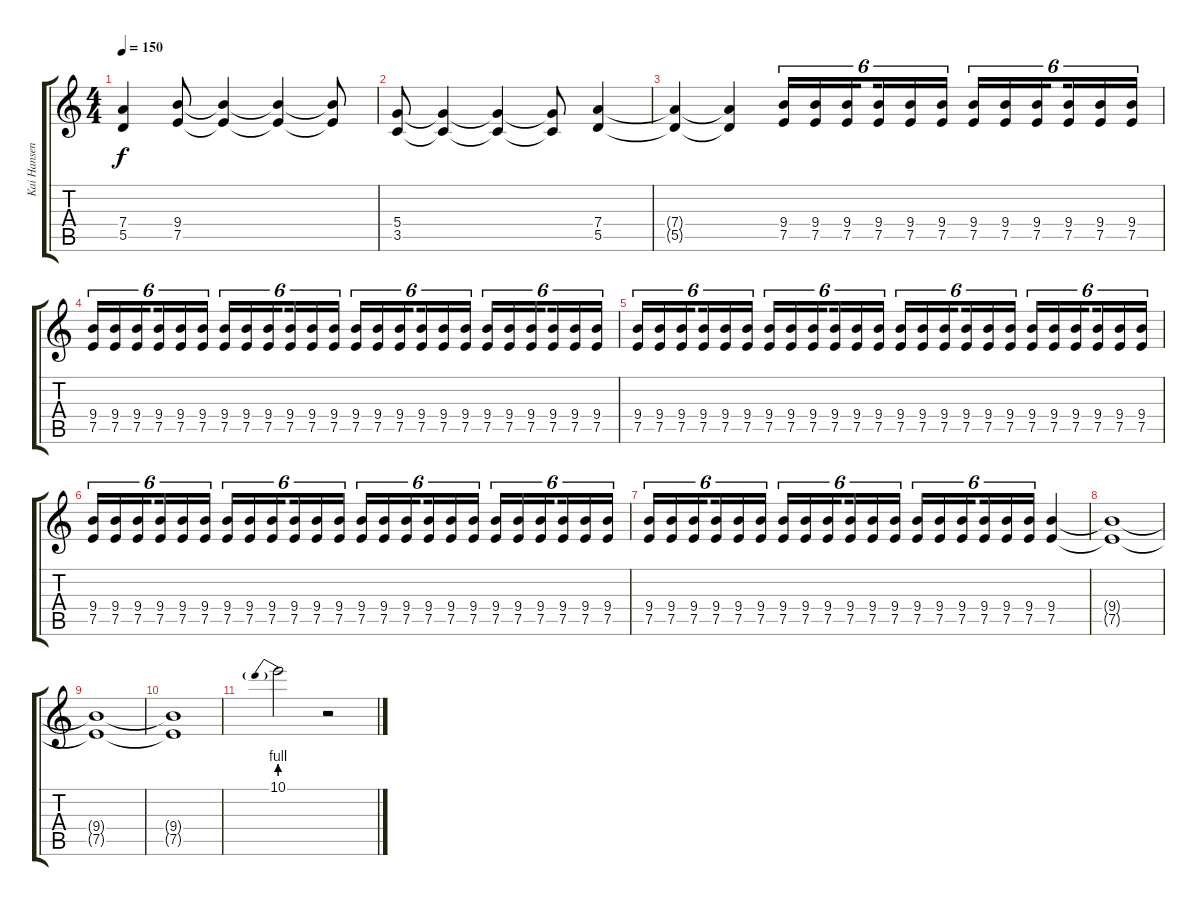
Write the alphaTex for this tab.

\track ("Kai Hansen" "Kai Hansen") {instrument distortionguitar}
\staff {score tabs}
\tuning (E4 B3 G3 D3 A2 E2) {hide}
\ts (4 4)
\tempo 150
\clef g2
\ks c
(7.4{t} 5.5{t}).4{dy f} (9.4 7.5).8 (9.4{t} 7.5{t}).4 (9.4{t} 7.5{t}).4 (9.4{t} 7.5{t}).8 |
(5.4 3.5).8 (5.4{t} 3.5{t}).4 (5.4{t} 3.5{t}).4 (5.4{t} 3.5{t}).8 (7.4 5.5).4 |
(7.4{t} 5.5{t}).4 (7.4{t} 5.5{t}).4 (9.4 7.5).16{tu (6 4)} (9.4 7.5).16{tu (6 4)} (9.4 7.5).16{tu (6 4) beam splitsecondary} (9.4 7.5).16{tu (6 4)} (9.4 7.5).16{tu (6 4)} (9.4 7.5).16{tu (6 4)} (9.4 7.5).16{tu (6 4)} (9.4 7.5).16{tu (6 4)} (9.4 7.5).16{tu (6 4) beam splitsecondary} (9.4 7.5).16{tu (6 4)} (9.4 7.5).16{tu (6 4)} (9.4 7.5).16{tu (6 4)} |
(9.4 7.5).16{tu (6 4)} (9.4 7.5).16{tu (6 4)} (9.4 7.5).16{tu (6 4) beam splitsecondary} (9.4 7.5).16{tu (6 4)} (9.4 7.5).16{tu (6 4)} (9.4 7.5).16{tu (6 4)} (9.4 7.5).16{tu (6 4)} (9.4 7.5).16{tu (6 4)} (9.4 7.5).16{tu (6 4) beam splitsecondary} (9.4 7.5).16{tu (6 4)} (9.4 7.5).16{tu (6 4)} (9.4 7.5).16{tu (6 4)} (9.4 7.5).16{tu (6 4)} (9.4 7.5).16{tu (6 4)} (9.4 7.5).16{tu (6 4) beam splitsecondary} (9.4 7.5).16{tu (6 4)} (9.4 7.5).16{tu (6 4)} (9.4 7.5).16{tu (6 4)} (9.4 7.5).16{tu (6 4)} (9.4 7.5).16{tu (6 4)} (9.4 7.5).16{tu (6 4) beam splitsecondary} (9.4 7.5).16{tu (6 4)} (9.4 7.5).16{tu (6 4)} (9.4 7.5).16{tu (6 4)} |
(9.4 7.5).16{tu (6 4)} (9.4 7.5).16{tu (6 4)} (9.4 7.5).16{tu (6 4) beam splitsecondary} (9.4 7.5).16{tu (6 4)} (9.4 7.5).16{tu (6 4)} (9.4 7.5).16{tu (6 4)} (9.4 7.5).16{tu (6 4)} (9.4 7.5).16{tu (6 4)} (9.4 7.5).16{tu (6 4) beam splitsecondary} (9.4 7.5).16{tu (6 4)} (9.4 7.5).16{tu (6 4)} (9.4 7.5).16{tu (6 4)} (9.4 7.5).16{tu (6 4)} (9.4 7.5).16{tu (6 4)} (9.4 7.5).16{tu (6 4) beam splitsecondary} (9.4 7.5).16{tu (6 4)} (9.4 7.5).16{tu (6 4)} (9.4 7.5).16{tu (6 4)} (9.4 7.5).16{tu (6 4)} (9.4 7.5).16{tu (6 4)} (9.4 7.5).16{tu (6 4) beam splitsecondary} (9.4 7.5).16{tu (6 4)} (9.4 7.5).16{tu (6 4)} (9.4 7.5).16{tu (6 4)} |
(9.4 7.5).16{tu (6 4)} (9.4 7.5).16{tu (6 4)} (9.4 7.5).16{tu (6 4) beam splitsecondary} (9.4 7.5).16{tu (6 4)} (9.4 7.5).16{tu (6 4)} (9.4 7.5).16{tu (6 4)} (9.4 7.5).16{tu (6 4)} (9.4 7.5).16{tu (6 4)} (9.4 7.5).16{tu (6 4) beam splitsecondary} (9.4 7.5).16{tu (6 4)} (9.4 7.5).16{tu (6 4)} (9.4 7.5).16{tu (6 4)} (9.4 7.5).16{tu (6 4)} (9.4 7.5).16{tu (6 4)} (9.4 7.5).16{tu (6 4) beam splitsecondary} (9.4 7.5).16{tu (6 4)} (9.4 7.5).16{tu (6 4)} (9.4 7.5).16{tu (6 4)} (9.4 7.5).16{tu (6 4)} (9.4 7.5).16{tu (6 4)} (9.4 7.5).16{tu (6 4) beam splitsecondary} (9.4 7.5).16{tu (6 4)} (9.4 7.5).16{tu (6 4)} (9.4 7.5).16{tu (6 4)} |
(9.4 7.5).16{tu (6 4)} (9.4 7.5).16{tu (6 4)} (9.4 7.5).16{tu (6 4) beam splitsecondary} (9.4 7.5).16{tu (6 4)} (9.4 7.5).16{tu (6 4)} (9.4 7.5).16{tu (6 4)} (9.4 7.5).16{tu (6 4)} (9.4 7.5).16{tu (6 4)} (9.4 7.5).16{tu (6 4) beam splitsecondary} (9.4 7.5).16{tu (6 4)} (9.4 7.5).16{tu (6 4)} (9.4 7.5).16{tu (6 4)} (9.4 7.5).16{tu (6 4)} (9.4 7.5).16{tu (6 4)} (9.4 7.5).16{tu (6 4) beam splitsecondary} (9.4 7.5).16{tu (6 4)} (9.4 7.5).16{tu (6 4)} (9.4 7.5).16{tu (6 4)} (9.4 7.5).4 |
(9.4{t} 7.5{t}).1 |
(9.4{t} 7.5{t}).1 |
(9.4{t} 7.5{t}).1 |
10.1{be (prebend 0 4 60 4)}.2 r.2
